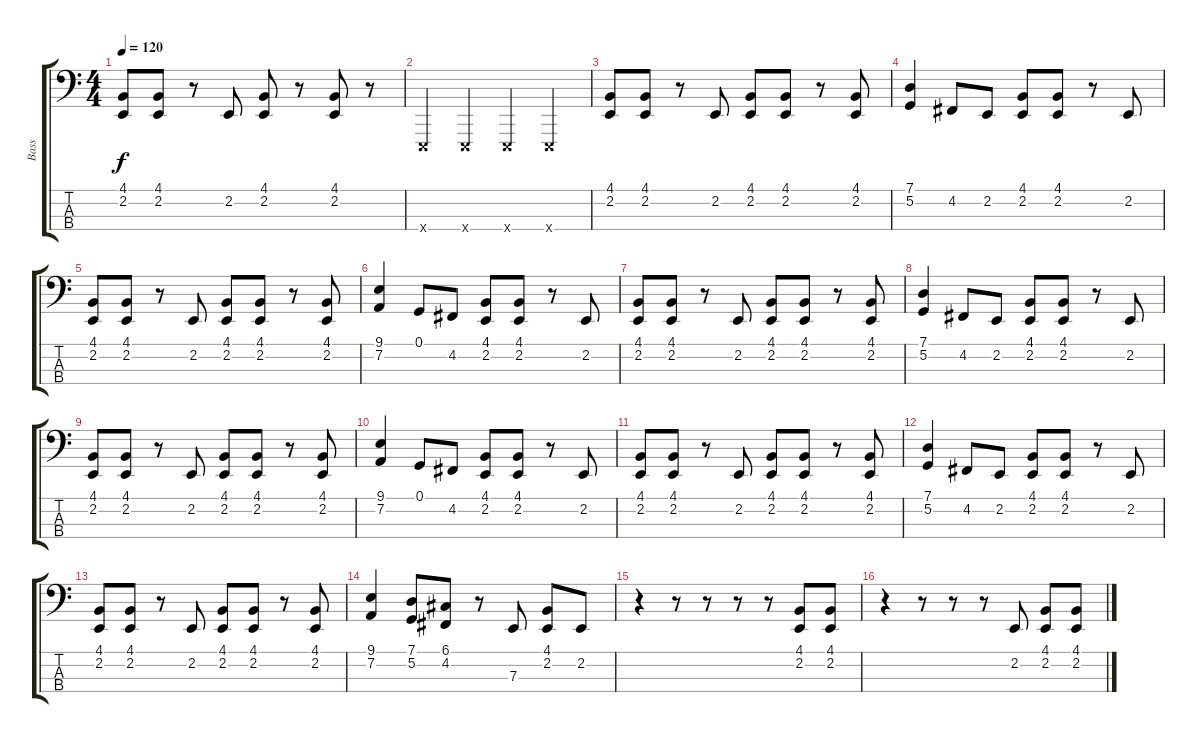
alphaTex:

\track ("Bass" "Bass") {instrument lead8bassandlead}
\staff {score tabs}
\tuning (G2 D2 A1 E1) {hide}
\ts (4 4)
\tempo 120
\clef f4
\ks c
(4.1 2.2).8{dy f} (4.1 2.2).8 r.8 2.2.8 (4.1 2.2).8 r.8 (4.1 2.2).8 r.8 |
0.4{x}.4 0.4{x}.4 0.4{x}.4 0.4{x}.4 |
(4.1 2.2).8 (4.1 2.2).8 r.8 2.2.8 (4.1 2.2).8 (4.1 2.2).8 r.8 (4.1 2.2).8 |
(7.1 5.2).4 4.2.8 2.2.8 (4.1 2.2).8 (4.1 2.2).8 r.8 2.2.8 |
(4.1 2.2).8 (4.1 2.2).8 r.8 2.2.8 (4.1 2.2).8 (4.1 2.2).8 r.8 (4.1 2.2).8 |
(9.1 7.2).4 0.1.8 4.2.8 (4.1 2.2).8 (4.1 2.2).8 r.8 2.2.8 |
(4.1 2.2).8 (4.1 2.2).8 r.8 2.2.8 (4.1 2.2).8 (4.1 2.2).8 r.8 (4.1 2.2).8 |
(7.1 5.2).4 4.2.8 2.2.8 (4.1 2.2).8 (4.1 2.2).8 r.8 2.2.8 |
(4.1 2.2).8 (4.1 2.2).8 r.8 2.2.8 (4.1 2.2).8 (4.1 2.2).8 r.8 (4.1 2.2).8 |
(9.1 7.2).4 0.1.8 4.2.8 (4.1 2.2).8 (4.1 2.2).8 r.8 2.2.8 |
(4.1 2.2).8 (4.1 2.2).8 r.8 2.2.8 (4.1 2.2).8 (4.1 2.2).8 r.8 (4.1 2.2).8 |
(7.1 5.2).4 4.2.8 2.2.8 (4.1 2.2).8 (4.1 2.2).8 r.8 2.2.8 |
(4.1 2.2).8 (4.1 2.2).8 r.8 2.2.8 (4.1 2.2).8 (4.1 2.2).8 r.8 (4.1 2.2).8 |
(9.1 7.2).4 (7.1 5.2).8 (6.1 4.2).8 r.8 7.3.8 (4.1 2.2).8 2.2.8 |
r.4 r.8 r.8 r.8 r.8 (4.1 2.2).8 (4.1 2.2).8 |
r.4 r.8 r.8 r.8 2.2.8 (4.1 2.2).8 (4.1 2.2).8
